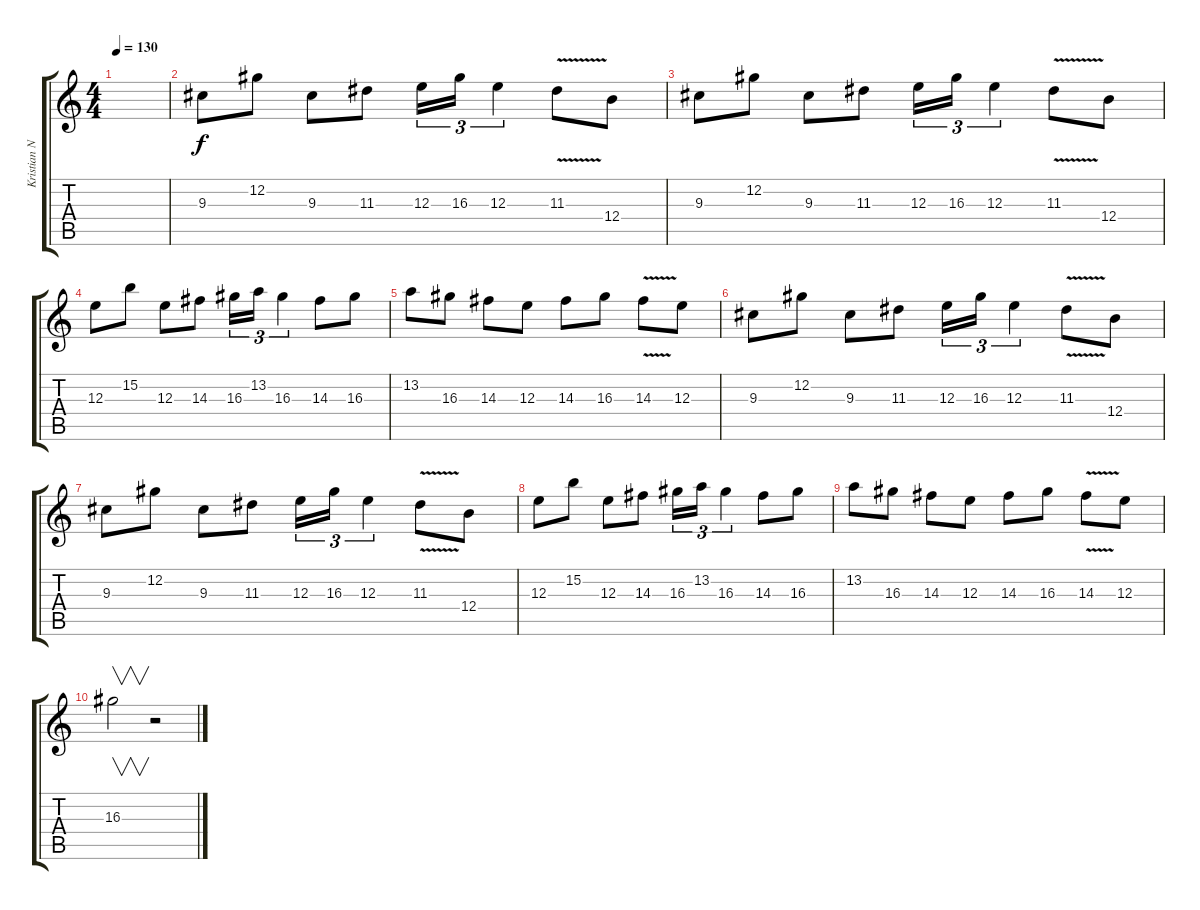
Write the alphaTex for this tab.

\track ("Kristian Niemann" "Kristian N") {instrument distortionguitar}
\staff {score tabs}
\tuning (Db4 Ab3 E3 B2 Gb2 Db2) {hide}
\ts (4 4)
\tempo 130
\clef g2
\ks c
|
9.3.8 12.2.8 9.3.8 11.3.8 12.3.16{tu (3 2)} 16.3.16{tu (3 2)} 12.3.4{tu (3 2)} 11.3{v}.8 12.4.8 |
9.3.8 12.2.8 9.3.8 11.3.8 12.3.16{tu (3 2)} 16.3.16{tu (3 2)} 12.3.4{tu (3 2)} 11.3{v}.8 12.4.8 |
12.3.8 15.2.8 12.3.8 14.3.8 16.3.16{tu (3 2)} 13.2.16{tu (3 2)} 16.3.4{tu (3 2)} 14.3.8 16.3.8 |
13.2.8 16.3.8 14.3.8 12.3.8 14.3.8 16.3.8 14.3{v}.8 12.3.8 |
9.3.8 12.2.8 9.3.8 11.3.8 12.3.16{tu (3 2)} 16.3.16{tu (3 2)} 12.3.4{tu (3 2)} 11.3{v}.8 12.4.8 |
9.3.8 12.2.8 9.3.8 11.3.8 12.3.16{tu (3 2)} 16.3.16{tu (3 2)} 12.3.4{tu (3 2)} 11.3{v}.8 12.4.8 |
12.3.8 15.2.8 12.3.8 14.3.8 16.3.16{tu (3 2)} 13.2.16{tu (3 2)} 16.3.4{tu (3 2)} 14.3.8 16.3.8 |
13.2.8 16.3.8 14.3.8 12.3.8 14.3.8 16.3.8 14.3{v}.8 12.3.8 |
16.3.2{v volume 10} r.2
